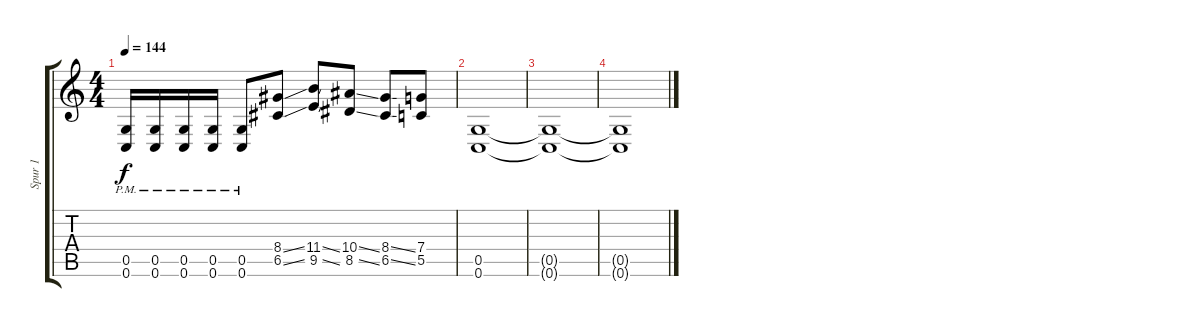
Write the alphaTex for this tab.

\track ("Spur 1" "Spur 1") {instrument overdrivenguitar}
\staff {score tabs}
\tuning (D4 A3 F3 C3 G2 C2) {hide}
\ts (4 4)
\tempo 144
\clef g2
\ks c
(0.5{pm} 0.6{pm}).16{dy f} (0.5{pm} 0.6{pm}).16 (0.5{pm} 0.6{pm}).16 (0.5{pm} 0.6{pm}).16 (0.5{pm} 0.6{pm}).8 (8.4{ss} 6.5{ss}).8 (11.4{ss} 9.5{ss}).8 (10.4{ss} 8.5{ss}).8 (8.4{ss} 6.5{ss}).8 (7.4 5.5).8 |
(0.5 0.6).1 |
(0.5{t} 0.6{t}).1 |
(0.5{t} 0.6{t}).1
